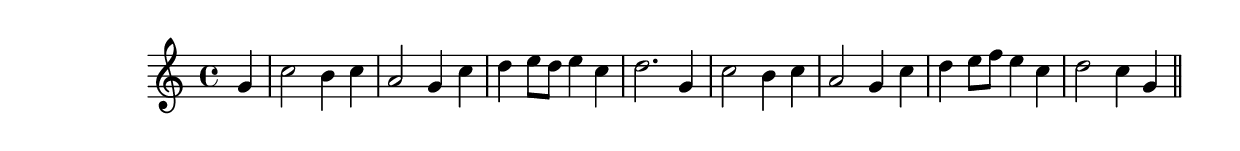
\version "2.19.49"
%{\header {
  title = "introduction, 1st symphony"
  composer = "Brahms"
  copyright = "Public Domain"
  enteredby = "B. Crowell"
}%}
\score{{\key c \major
    \time 4/4
    %{\tempo 4=130
    %}\relative a' {
\partial 4
g4 | c2 b4 c | a2 g4 c | d4 e8 d e4 c | d2. g,4 
   | c2 b4 c | a2 g4 c | d4 e8 f e4 c | d2 c4 g 
  \bar "||"   
}
}}